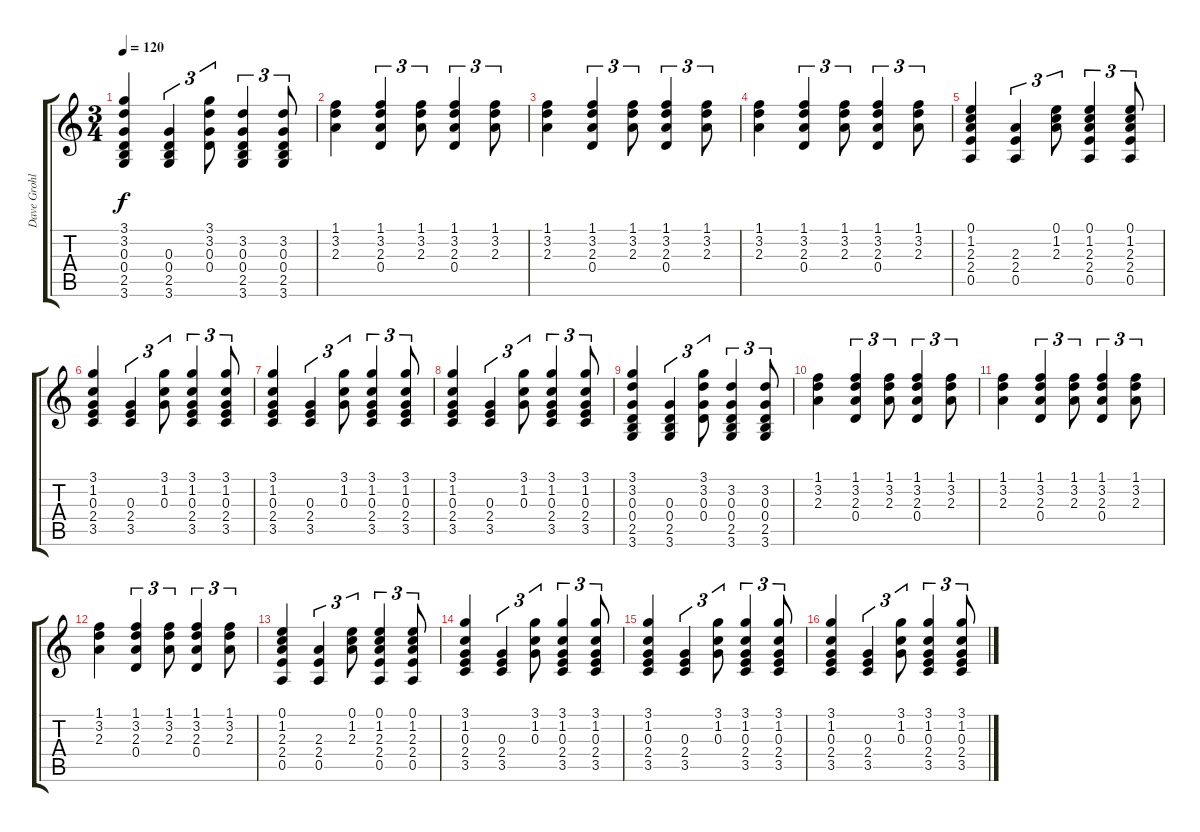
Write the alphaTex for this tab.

\track ("Dave Grohl" "Dave Grohl") {instrument acousticguitarsteel}
\staff {score tabs}
\tuning (E4 B3 G3 D3 A2 E2) {hide}
\ts (3 4)
\tempo 120
\clef g2
\ks c
(3.1 3.2 0.3 0.4 2.5 3.6).4{dy f} (0.3 0.4 2.5 3.6).4{tu (3 2)} (3.1 3.2 0.3 0.4).8{tu (3 2)} (3.2 0.3 0.4 2.5 3.6).4{tu (3 2)} (3.2 0.3 0.4 2.5 3.6).8{tu (3 2)} |
(1.1 3.2 2.3).4 (1.1 3.2 2.3 0.4).4{tu (3 2)} (1.1 3.2 2.3).8{tu (3 2)} (1.1 3.2 2.3 0.4).4{tu (3 2)} (1.1 3.2 2.3).8{tu (3 2)} |
(1.1 3.2 2.3).4 (1.1 3.2 2.3 0.4).4{tu (3 2)} (1.1 3.2 2.3).8{tu (3 2)} (1.1 3.2 2.3 0.4).4{tu (3 2)} (1.1 3.2 2.3).8{tu (3 2)} |
(1.1 3.2 2.3).4 (1.1 3.2 2.3 0.4).4{tu (3 2)} (1.1 3.2 2.3).8{tu (3 2)} (1.1 3.2 2.3 0.4).4{tu (3 2)} (1.1 3.2 2.3).8{tu (3 2)} |
(0.1 1.2 2.3 2.4 0.5).4 (2.3 2.4 0.5).4{tu (3 2)} (0.1 1.2 2.3).8{tu (3 2)} (0.1 1.2 2.3 2.4 0.5).4{tu (3 2)} (0.1 1.2 2.3 2.4 0.5).8{tu (3 2)} |
(3.1 1.2 0.3 2.4 3.5).4 (0.3 2.4 3.5).4{tu (3 2)} (3.1 1.2 0.3).8{tu (3 2)} (3.1 1.2 0.3 2.4 3.5).4{tu (3 2)} (3.1 1.2 0.3 2.4 3.5).8{tu (3 2)} |
(3.1 1.2 0.3 2.4 3.5).4 (0.3 2.4 3.5).4{tu (3 2)} (3.1 1.2 0.3).8{tu (3 2)} (3.1 1.2 0.3 2.4 3.5).4{tu (3 2)} (3.1 1.2 0.3 2.4 3.5).8{tu (3 2)} |
(3.1 1.2 0.3 2.4 3.5).4 (0.3 2.4 3.5).4{tu (3 2)} (3.1 1.2 0.3).8{tu (3 2)} (3.1 1.2 0.3 2.4 3.5).4{tu (3 2)} (3.1 1.2 0.3 2.4 3.5).8{tu (3 2)} |
(3.1 3.2 0.3 0.4 2.5 3.6).4 (0.3 0.4 2.5 3.6).4{tu (3 2)} (3.1 3.2 0.3 0.4).8{tu (3 2)} (3.2 0.3 0.4 2.5 3.6).4{tu (3 2)} (3.2 0.3 0.4 2.5 3.6).8{tu (3 2)} |
(1.1 3.2 2.3).4 (1.1 3.2 2.3 0.4).4{tu (3 2)} (1.1 3.2 2.3).8{tu (3 2)} (1.1 3.2 2.3 0.4).4{tu (3 2)} (1.1 3.2 2.3).8{tu (3 2)} |
(1.1 3.2 2.3).4 (1.1 3.2 2.3 0.4).4{tu (3 2)} (1.1 3.2 2.3).8{tu (3 2)} (1.1 3.2 2.3 0.4).4{tu (3 2)} (1.1 3.2 2.3).8{tu (3 2)} |
(1.1 3.2 2.3).4 (1.1 3.2 2.3 0.4).4{tu (3 2)} (1.1 3.2 2.3).8{tu (3 2)} (1.1 3.2 2.3 0.4).4{tu (3 2)} (1.1 3.2 2.3).8{tu (3 2)} |
(0.1 1.2 2.3 2.4 0.5).4 (2.3 2.4 0.5).4{tu (3 2)} (0.1 1.2 2.3).8{tu (3 2)} (0.1 1.2 2.3 2.4 0.5).4{tu (3 2)} (0.1 1.2 2.3 2.4 0.5).8{tu (3 2)} |
(3.1 1.2 0.3 2.4 3.5).4 (0.3 2.4 3.5).4{tu (3 2)} (3.1 1.2 0.3).8{tu (3 2)} (3.1 1.2 0.3 2.4 3.5).4{tu (3 2)} (3.1 1.2 0.3 2.4 3.5).8{tu (3 2)} |
(3.1 1.2 0.3 2.4 3.5).4 (0.3 2.4 3.5).4{tu (3 2)} (3.1 1.2 0.3).8{tu (3 2)} (3.1 1.2 0.3 2.4 3.5).4{tu (3 2)} (3.1 1.2 0.3 2.4 3.5).8{tu (3 2)} |
(3.1 1.2 0.3 2.4 3.5).4 (0.3 2.4 3.5).4{tu (3 2)} (3.1 1.2 0.3).8{tu (3 2)} (3.1 1.2 0.3 2.4 3.5).4{tu (3 2)} (3.1 1.2 0.3 2.4 3.5).8{tu (3 2)}
